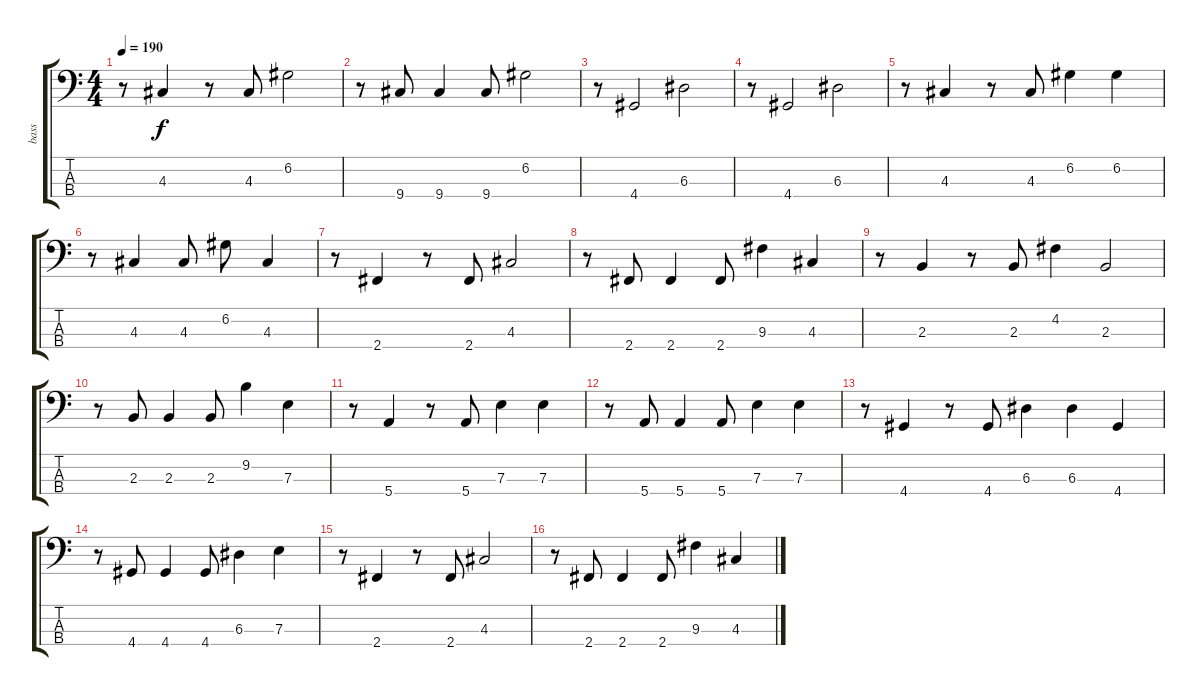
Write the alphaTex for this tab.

\track ("bass" "bass") {instrument electricbassfinger}
\staff {score tabs}
\tuning (G2 D2 A1 E1) {hide}
\ts (4 4)
\tempo 190
\clef f4
\ks c
r.8{dy f} 4.3.4 r.8 4.3.8 6.2.2 |
r.8 9.4.8 9.4.4 9.4.8 6.2.2 |
r.8 4.4.2 6.3.2 |
r.8 4.4.2 6.3.2 |
r.8 4.3.4 r.8 4.3.8 6.2.4 6.2.4 |
r.8 4.3.4 4.3.8 6.2.8 4.3.4 |
r.8 2.4.4 r.8 2.4.8 4.3.2 |
r.8 2.4.8 2.4.4 2.4.8 9.3.4 4.3.4 |
r.8 2.3.4 r.8 2.3.8 4.2.4 2.3.2 |
r.8 2.3.8 2.3.4 2.3.8 9.2.4 7.3.4 |
r.8 5.4.4 r.8 5.4.8 7.3.4 7.3.4 |
r.8 5.4.8 5.4.4 5.4.8 7.3.4 7.3.4 |
r.8 4.4.4 r.8 4.4.8 6.3.4 6.3.4 4.4.4 |
r.8 4.4.8 4.4.4 4.4.8 6.3.4 7.3.4 |
r.8 2.4.4 r.8 2.4.8 4.3.2 |
r.8 2.4.8 2.4.4 2.4.8 9.3.4 4.3.4
